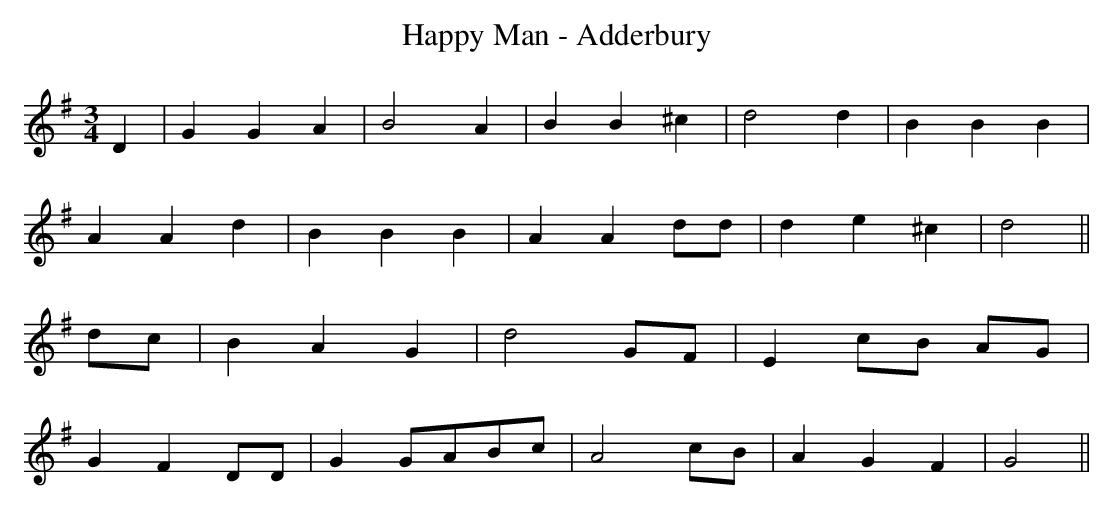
X:1
T:Happy Man - Adderbury
M:3/4
L:1/4
K:G
D|G G A|B2 A|B B ^c|d2 d|B B B|
A A d|B B B|A A d/2d/2|d e ^c|d2||
d/2c/2|B A G|d2 G/2F/2|E c/2B/2 A/2G/2|
G F D/2D/2|G G/2A/2B/2c/2|A2 c/2B/2|A G F|G2||
